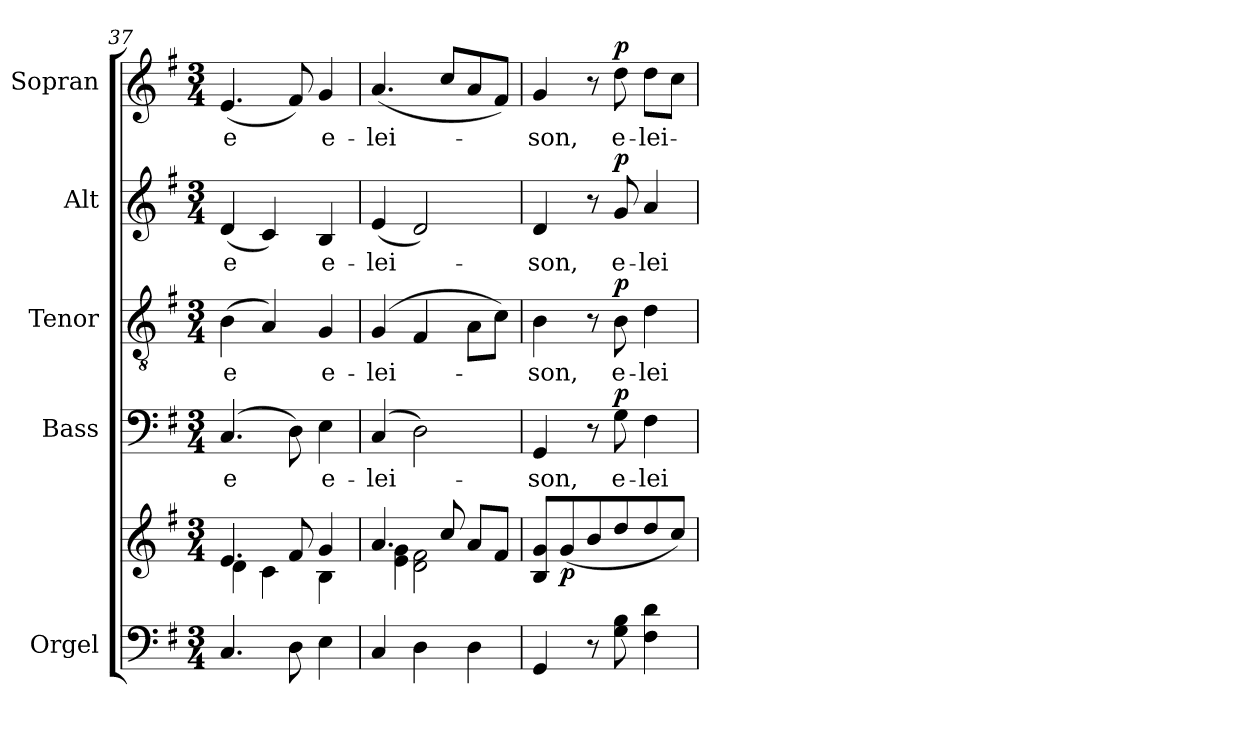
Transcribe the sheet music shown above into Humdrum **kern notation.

**kern	**kern	**dynam	**kern	**text	**dynam	**kern	**text	**dynam	**kern	**text	**dynam	**kern	**text	**dynam
*part5	*part5	*part5	*part4	*part4	*part4	*part3	*part3	*part3	*part2	*part2	*part2	*part1	*part1	*part1
*staff6	*staff5	*staff5/6	*staff4	*staff4	*staff4	*staff3	*staff3	*staff3	*staff2	*staff2	*staff2	*staff1	*staff1	*staff1
*I"Orgel	*	*	*I"Bass	*	*	*I"Tenor	*	*	*I"Alt	*	*	*I"Sopran	*	*
*I'Org.	*	*	*I'B.	*	*	*I'T.	*	*	*I'A.	*	*	*I'S.	*	*
*clefF4	*clefG2	*	*clefF4	*	*	*clefGv2	*	*	*clefG2	*	*	*clefG2	*	*
*k[f#]	*k[f#]	*	*k[f#]	*	*	*k[f#]	*	*	*k[f#]	*	*	*k[f#]	*	*
*G:	*G:	*	*G:	*	*	*G:	*	*	*G:	*	*	*G:	*	*
*M3/4	*M3/4	*	*M3/4	*	*	*M3/4	*	*	*M3/4	*	*	*M3/4	*	*
=37	=37	=37	=37	=37	=37	=37	=37	=37	=37	=37	=37	=37	=37	=37
*	*^	*	*	*	*	*	*	*	*	*	*	*	*	*
!	!	!	!	!	!LO:LY:b	!	!	!LO:LY:b	!	!	!LO:LY:b	!	!	!LO:LY:b	!
4.C/	4.e/	4d\	.	(4.C/	-e	.	(>4B\	-e	.	(<4d/	-e	.	(<4.e/	-e	.
.	.	4c\	.	.	.	.	4A/)	.	.	4c/)	.	.	.	.	.
8D\	8f#/	.	.	8D\)	.	.	.	.	.	.	.	.	8f#/)	.	.
!	!	!	!	!	!LO:LY:b	!	!	!LO:LY:b	!	!	!LO:LY:b	!	!	!LO:LY:b	!
4E\	4g/	4B\	.	4E\	e-	.	4G/	e-	.	4B/	e-	.	4g/	e-	.
=38	=38	=38	=38	=38	=38	=38	=38	=38	=38	=38	=38	=38	=38	=38	=38
!	!	!	!	!	!LO:LY:b	!	!	!LO:LY:b	!	!	!LO:LY:b	!	!	!LO:LY:b	!
4C/	4.a/	4e\ 4g\	.	(4C/	-lei-	.	(4G/	-lei-	.	(<4e/	-lei-	.	(<4.a/	-lei-	.
4D\	.	2d\ 2f#\	.	2D\)	.	.	4F#/	.	.	2d/)	.	.	.	.	.
.	8cc/	.	.	.	.	.	.	.	.	.	.	.	8cc/L	.	.
4D\	8a/L	.	.	.	.	.	8A\L	.	.	.	.	.	8a/	.	.
.	8f#/J	.	.	.	.	.	8c\J)	.	.	.	.	.	8f#/J)	.	.
*	*v	*v	*	*	*	*	*	*	*	*	*	*	*	*	*
!!LO:PB:g=z
=39	=39	=39	=39	=39	=39	=39	=39	=39	=39	=39	=39	=39	=39	=39
!	!	!	!	!LO:LY:b	!	!	!LO:LY:b	!	!	!LO:LY:b	!	!	!LO:LY:b	!
4GG/	8B/ 8g/L	.	4GG/	-son,	.	4B\	-son,	.	4d/	-son,	.	4g/	-son,	.
!	!	!LO:DY:b	!	!	!	!	!	!	!	!	!	!	!	!
.	(<8g/	p	.	.	.	.	.	.	.	.	.	.	.	.
8r	8b/	.	8r	.	.	8r	.	.	8r	.	.	8r	.	.
!	!	!	!	!LO:LY:b	!LO:DY:a	!	!LO:LY:b	!LO:DY:a	!	!LO:LY:b	!LO:DY:a	!	!LO:LY:b	!LO:DY:a
8G\ 8B\	8dd/	.	8G\	e-	p	8B\	e-	p	8g/	e-	p	8dd\	e-	p
!	!	!	!	!LO:LY:b	!	!	!LO:LY:b	!	!	!LO:LY:b	!	!	!LO:LY:b	!
4F#\ 4d\	8dd/	.	4F#\	-lei-	.	4d\	-lei-	.	4a/	-lei-	.	8dd\L	-lei-	.
.	8cc/J)	.	.	.	.	.	.	.	.	.	.	8cc\J	.	.
=	=	=	=	=	=	=	=	=	=	=	=	=	=	=
*-	*-	*-	*-	*-	*-	*-	*-	*-	*-	*-	*-	*-	*-	*-
